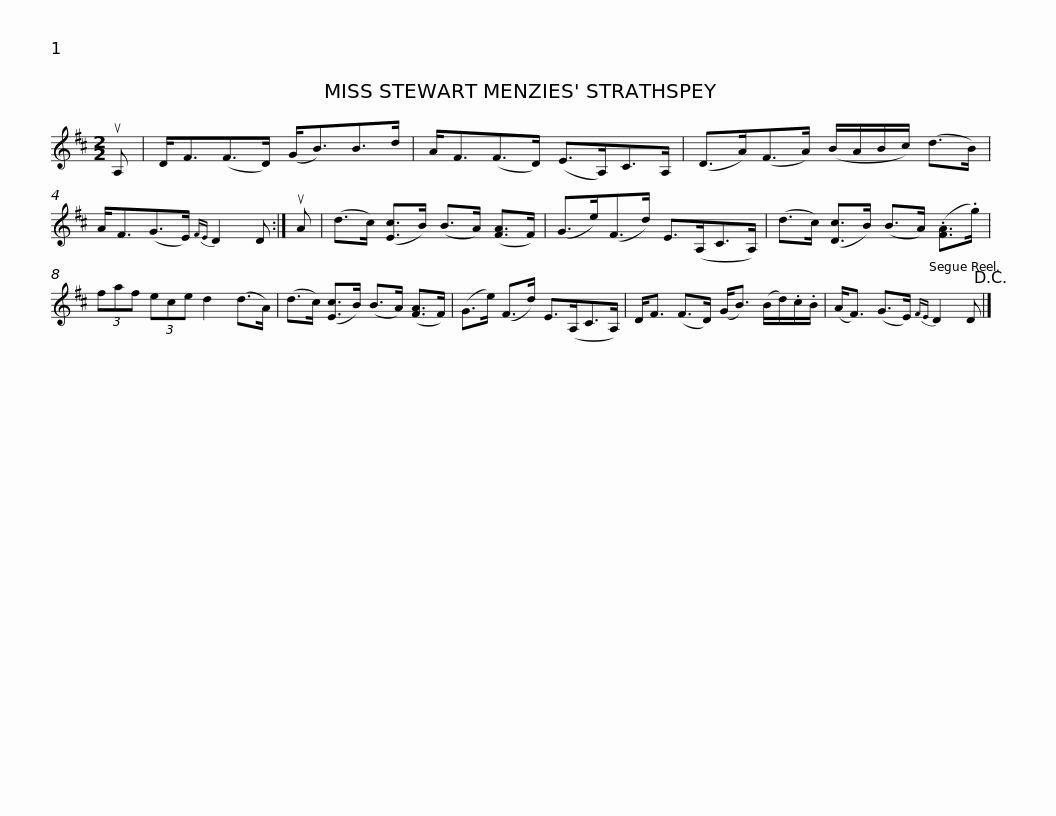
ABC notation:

X:1
L:1/8
M:2/2
I:linebreak $
K:D
V:1 treble
V:1
 uA, | D<F(F>D) (G<B)B>d | A<F(F>D) (E>A,)C>A, | (D>A)(F>A) (B/A/B/c/) (d>B) | A<F(G>E){FE} D2 D :| %5
 uA |$ (d>c) ([Ec]>B) (B>A) ([FA]>F) | (G>e)(F>d) E>(A,C>A,) | (d>c) ([Dc]>B) (B>A) (.[FA]>.g) | (3faf (3ece d2 (d>A) |$ %10
 (d>c) ([Ec]>B) (B>A) ([FA]>F) | (G>e) (F>d) E>(A,C>A,) | D<F (F>D) (G<B) (B/d/).c/.B/ | (A<F) (G>E){FE} D2 D!D.C.! |] %14
